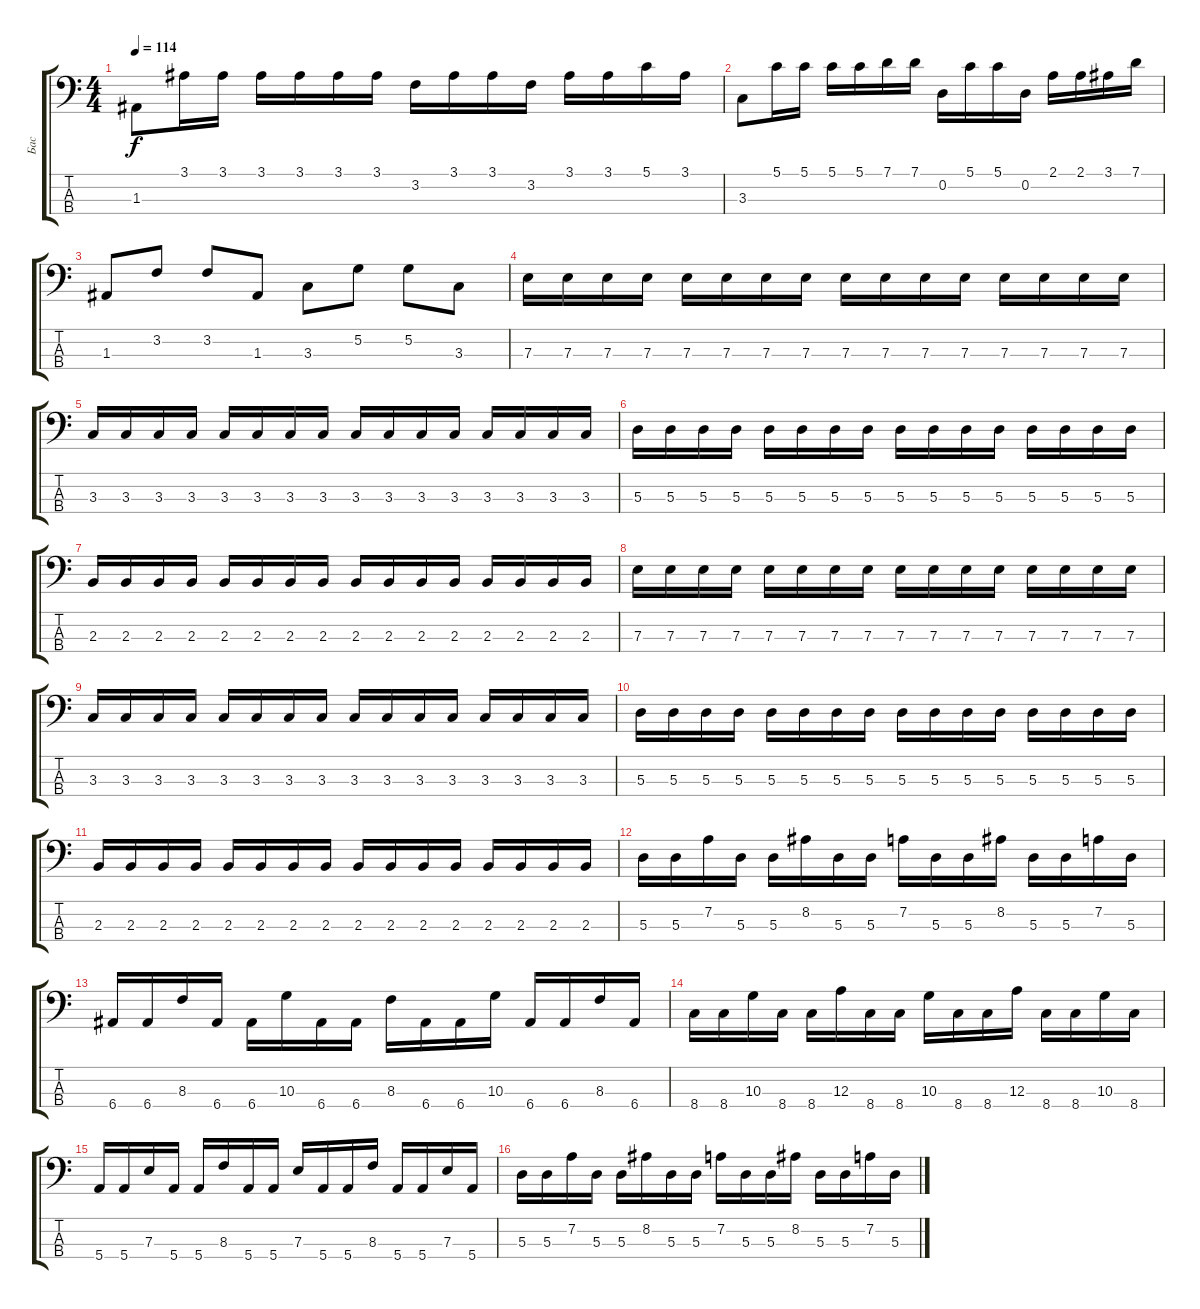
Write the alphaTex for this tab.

\track ("Бас" "Бас") {instrument electricbassfinger}
\staff {score tabs}
\tuning (G2 D2 A1 E1) {hide}
\ts (4 4)
\tempo 114
\clef f4
\ks c
1.3.8{dy f} 3.1.16 3.1.16 3.1.16 3.1.16 3.1.16 3.1.16 3.2.16 3.1.16 3.1.16 3.2.16 3.1.16 3.1.16 5.1.16 3.1.16 |
3.3.8 5.1.16 5.1.16 5.1.16 5.1.16 7.1.16 7.1.16 0.2.16 5.1.16 5.1.16 0.2.16 2.1.16 2.1.16 3.1.16 7.1.16 |
1.3.8 3.2.8 3.2.8 1.3.8 3.3.8 5.2.8 5.2.8 3.3.8 |
7.3.16 7.3.16 7.3.16 7.3.16 7.3.16 7.3.16 7.3.16 7.3.16 7.3.16 7.3.16 7.3.16 7.3.16 7.3.16 7.3.16 7.3.16 7.3.16 |
3.3.16 3.3.16 3.3.16 3.3.16 3.3.16 3.3.16 3.3.16 3.3.16 3.3.16 3.3.16 3.3.16 3.3.16 3.3.16 3.3.16 3.3.16 3.3.16 |
5.3.16 5.3.16 5.3.16 5.3.16 5.3.16 5.3.16 5.3.16 5.3.16 5.3.16 5.3.16 5.3.16 5.3.16 5.3.16 5.3.16 5.3.16 5.3.16 |
2.3.16 2.3.16 2.3.16 2.3.16 2.3.16 2.3.16 2.3.16 2.3.16 2.3.16 2.3.16 2.3.16 2.3.16 2.3.16 2.3.16 2.3.16 2.3.16 |
7.3.16 7.3.16 7.3.16 7.3.16 7.3.16 7.3.16 7.3.16 7.3.16 7.3.16 7.3.16 7.3.16 7.3.16 7.3.16 7.3.16 7.3.16 7.3.16 |
3.3.16 3.3.16 3.3.16 3.3.16 3.3.16 3.3.16 3.3.16 3.3.16 3.3.16 3.3.16 3.3.16 3.3.16 3.3.16 3.3.16 3.3.16 3.3.16 |
5.3.16 5.3.16 5.3.16 5.3.16 5.3.16 5.3.16 5.3.16 5.3.16 5.3.16 5.3.16 5.3.16 5.3.16 5.3.16 5.3.16 5.3.16 5.3.16 |
2.3.16 2.3.16 2.3.16 2.3.16 2.3.16 2.3.16 2.3.16 2.3.16 2.3.16 2.3.16 2.3.16 2.3.16 2.3.16 2.3.16 2.3.16 2.3.16 |
5.3.16 5.3.16 7.2.16 5.3.16 5.3.16 8.2.16 5.3.16 5.3.16 7.2.16 5.3.16 5.3.16 8.2.16 5.3.16 5.3.16 7.2.16 5.3.16 |
6.4.16 6.4.16 8.3.16 6.4.16 6.4.16 10.3.16 6.4.16 6.4.16 8.3.16 6.4.16 6.4.16 10.3.16 6.4.16 6.4.16 8.3.16 6.4.16 |
8.4.16 8.4.16 10.3.16 8.4.16 8.4.16 12.3.16 8.4.16 8.4.16 10.3.16 8.4.16 8.4.16 12.3.16 8.4.16 8.4.16 10.3.16 8.4.16 |
5.4.16 5.4.16 7.3.16 5.4.16 5.4.16 8.3.16 5.4.16 5.4.16 7.3.16 5.4.16 5.4.16 8.3.16 5.4.16 5.4.16 7.3.16 5.4.16 |
5.3.16 5.3.16 7.2.16 5.3.16 5.3.16 8.2.16 5.3.16 5.3.16 7.2.16 5.3.16 5.3.16 8.2.16 5.3.16 5.3.16 7.2.16 5.3.16
